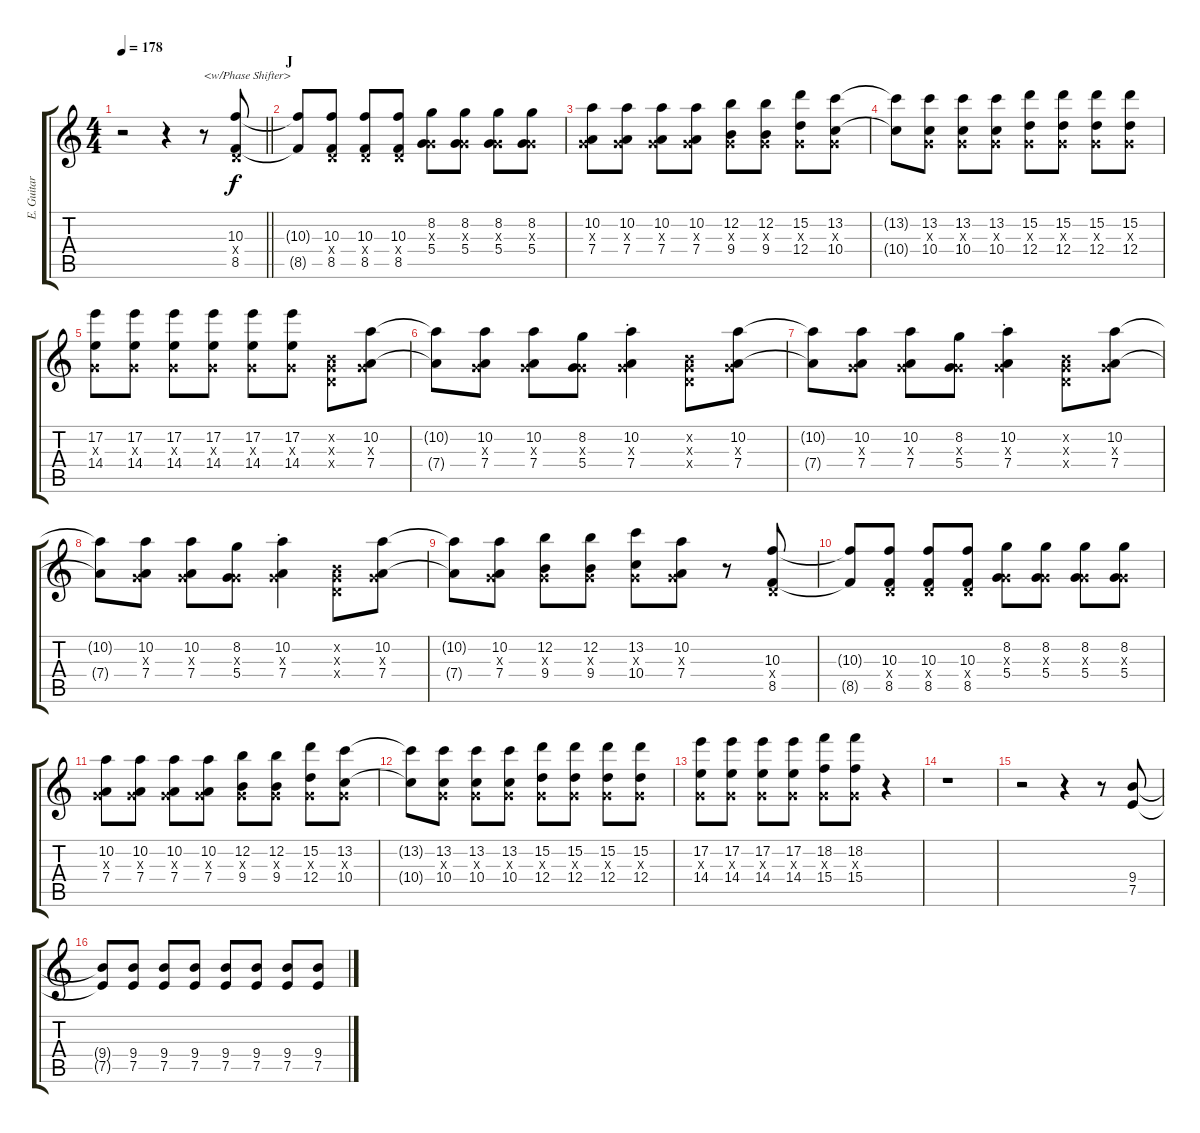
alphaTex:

\track ("E. Guitar III" "E. Guitar ") {instrument electricguitarclean}
\staff {score tabs}
\tuning (E4 B3 G3 D3 A2 E2) {hide}
\ts (4 4)
\tempo 178
\clef g2
\barLineRight lightlight
\ks c
r.2{dy f} r.4 r.8{txt "<w/Phase Shifter>"} (10.3 0.4{x} 8.5).8 |
\section ("" "J")
(10.3{t} 8.5{t}).8 (10.3 0.4{x} 8.5).8 (10.3 0.4{x} 8.5).8 (10.3 0.4{x} 8.5).8 (8.2 0.3{x} 5.4).8 (8.2 0.3{x} 5.4).8 (8.2 0.3{x} 5.4).8 (8.2 0.3{x} 5.4).8 |
(10.2 0.3{x} 7.4).8 (10.2 0.3{x} 7.4).8 (10.2 0.3{x} 7.4).8 (10.2 0.3{x} 7.4).8 (12.2 0.3{x} 9.4).8 (12.2 0.3{x} 9.4).8 (15.2 0.3{x} 12.4).8 (13.2 0.3{x} 10.4).8 |
(13.2{t} 10.4{t}).8 (13.2 0.3{x} 10.4).8 (13.2 0.3{x} 10.4).8 (13.2 0.3{x} 10.4).8 (15.2 0.3{x} 12.4).8 (15.2 0.3{x} 12.4).8 (15.2 0.3{x} 12.4).8 (15.2 0.3{x} 12.4).8 |
(17.2 0.3{x} 14.4).8 (17.2 0.3{x} 14.4).8 (17.2 0.3{x} 14.4).8 (17.2 0.3{x} 14.4).8 (17.2 0.3{x} 14.4).8 (17.2 0.3{x} 14.4).8 (0.2{x} 0.3{x} 0.4{x}).8 (10.2 0.3{x} 7.4).8 |
(10.2{t} 7.4{t}).8 (10.2 0.3{x} 7.4).8 (10.2 0.3{x} 7.4).8 (8.2 0.3{x} 5.4).8 (10.2{st} 0.3{x} 7.4{st}).4 (0.2{x} 0.3{x} 0.4{x}).8 (10.2 0.3{x} 7.4).8 |
(10.2{t} 7.4{t}).8 (10.2 0.3{x} 7.4).8 (10.2 0.3{x} 7.4).8 (8.2 0.3{x} 5.4).8 (10.2{st} 0.3{x} 7.4{st}).4 (0.2{x} 0.3{x} 0.4{x}).8 (10.2 0.3{x} 7.4).8 |
(10.2{t} 7.4{t}).8 (10.2 0.3{x} 7.4).8 (10.2 0.3{x} 7.4).8 (8.2 0.3{x} 5.4).8 (10.2{st} 0.3{x} 7.4{st}).4 (0.2{x} 0.3{x} 0.4{x}).8 (10.2 0.3{x} 7.4).8 |
(10.2{t} 7.4{t}).8 (10.2 0.3{x} 7.4).8 (12.2 0.3{x} 9.4).8 (12.2 0.3{x} 9.4).8 (13.2 0.3{x} 10.4).8 (10.2 0.3{x} 7.4).8 r.8 (10.3 0.4{x} 8.5).8 |
(10.3{t} 8.5{t}).8 (10.3 0.4{x} 8.5).8 (10.3 0.4{x} 8.5).8 (10.3 0.4{x} 8.5).8 (8.2 0.3{x} 5.4).8 (8.2 0.3{x} 5.4).8 (8.2 0.3{x} 5.4).8 (8.2 0.3{x} 5.4).8 |
(10.2 0.3{x} 7.4).8 (10.2 0.3{x} 7.4).8 (10.2 0.3{x} 7.4).8 (10.2 0.3{x} 7.4).8 (12.2 0.3{x} 9.4).8 (12.2 0.3{x} 9.4).8 (15.2 0.3{x} 12.4).8 (13.2 0.3{x} 10.4).8 |
(13.2{t} 10.4{t}).8 (13.2 0.3{x} 10.4).8 (13.2 0.3{x} 10.4).8 (13.2 0.3{x} 10.4).8 (15.2 0.3{x} 12.4).8 (15.2 0.3{x} 12.4).8 (15.2 0.3{x} 12.4).8 (15.2 0.3{x} 12.4).8 |
(17.2 0.3{x} 14.4).8 (17.2 0.3{x} 14.4).8 (17.2 0.3{x} 14.4).8 (17.2 0.3{x} 14.4).8 (18.2 0.3{x} 15.4).8 (18.2 0.3{x} 15.4).8 r.4 |
r.1 |
r.2 r.4 r.8 (9.4 7.5).8 |
(9.4{t} 7.5{t}).8 (9.4 7.5).8 (9.4 7.5).8 (9.4 7.5).8 (9.4 7.5).8 (9.4 7.5).8 (9.4 7.5).8 (9.4 7.5).8
